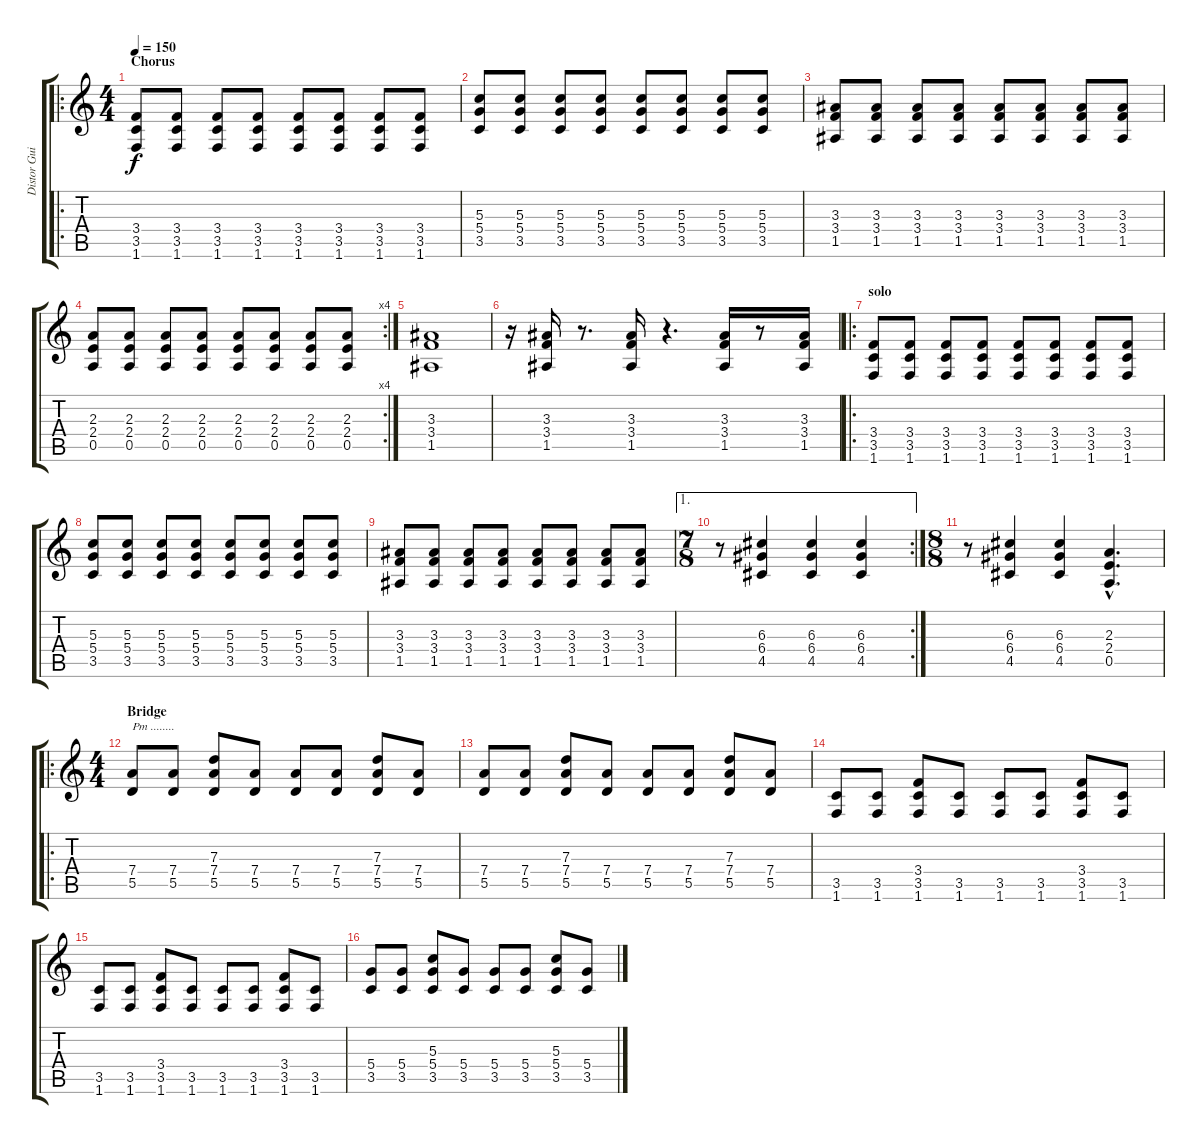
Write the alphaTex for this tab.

\track ("Distor Guitar" "Distor Gui") {instrument overdrivenguitar}
\staff {score tabs}
\tuning (E4 B3 G3 D3 A2 E2) {hide}
\ro
\ts (4 4)
\section ("" "Chorus")
\tempo 150
\clef g2
\ks c
(3.4 3.5 1.6).8{dy f instrument overdrivenguitar} (3.4 3.5 1.6).8 (3.4 3.5 1.6).8 (3.4 3.5 1.6).8 (3.4 3.5 1.6).8 (3.4 3.5 1.6).8 (3.4 3.5 1.6).8 (3.4 3.5 1.6).8 |
(5.3 5.4 3.5).8 (5.3 5.4 3.5).8 (5.3 5.4 3.5).8 (5.3 5.4 3.5).8 (5.3 5.4 3.5).8 (5.3 5.4 3.5).8 (5.3 5.4 3.5).8 (5.3 5.4 3.5).8 |
(3.3 3.4 1.5).8 (3.3 3.4 1.5).8 (3.3 3.4 1.5).8 (3.3 3.4 1.5).8 (3.3 3.4 1.5).8 (3.3 3.4 1.5).8 (3.3 3.4 1.5).8 (3.3 3.4 1.5).8 |
\rc 4
(2.3 2.4 0.5).8 (2.3 2.4 0.5).8 (2.3 2.4 0.5).8 (2.3 2.4 0.5).8 (2.3 2.4 0.5).8 (2.3 2.4 0.5).8 (2.3 2.4 0.5).8 (2.3 2.4 0.5).8 |
(3.3 3.4 1.5).1 |
r.16 (3.3 3.4 1.5).16 r.8{d} (3.3 3.4 1.5).16 r.4{d} (3.3 3.4 1.5).16 r.8 (3.3 3.4 1.5).16 |
\ro
\section ("" "solo")
(3.4 3.5 1.6).8{instrument overdrivenguitar} (3.4 3.5 1.6).8 (3.4 3.5 1.6).8 (3.4 3.5 1.6).8 (3.4 3.5 1.6).8 (3.4 3.5 1.6).8 (3.4 3.5 1.6).8 (3.4 3.5 1.6).8 |
(5.3 5.4 3.5).8 (5.3 5.4 3.5).8 (5.3 5.4 3.5).8 (5.3 5.4 3.5).8 (5.3 5.4 3.5).8 (5.3 5.4 3.5).8 (5.3 5.4 3.5).8 (5.3 5.4 3.5).8 |
(3.3 3.4 1.5).8 (3.3 3.4 1.5).8 (3.3 3.4 1.5).8 (3.3 3.4 1.5).8 (3.3 3.4 1.5).8 (3.3 3.4 1.5).8 (3.3 3.4 1.5).8 (3.3 3.4 1.5).8 |
\ae 1
\rc 2
\ts (7 8)
r.8 (6.3 6.4 4.5).4 (6.3 6.4 4.5).4 (6.3 6.4 4.5).4 |
\ts (8 8)
r.8 (6.3 6.4 4.5).4 (6.3 6.4 4.5).4 (2.3{hac} 2.4{hac} 0.5{hac}).4{d} |
\ro
\ts (4 4)
\section ("" "Bridge")
(7.4 5.5).8{txt "Pm ........" instrument electricguitarmuted} (7.4 5.5).8 (7.3 7.4 5.5).8{instrument distortionguitar} (7.4 5.5).8{instrument electricguitarmuted} (7.4 5.5).8 (7.4 5.5).8 (7.3 7.4 5.5).8{instrument overdrivenguitar} (7.4 5.5).8{instrument electricguitarmuted} |
(7.4 5.5).8{instrument electricguitarmuted} (7.4 5.5).8 (7.3 7.4 5.5).8{instrument distortionguitar} (7.4 5.5).8{instrument electricguitarmuted} (7.4 5.5).8 (7.4 5.5).8 (7.3 7.4 5.5).8{instrument overdrivenguitar} (7.4 5.5).8{instrument electricguitarmuted} |
(3.5 1.6).8{instrument electricguitarmuted} (3.5 1.6).8 (3.4 3.5 1.6).8{instrument distortionguitar} (3.5 1.6).8{instrument electricguitarmuted} (3.5 1.6).8 (3.5 1.6).8 (3.4 3.5 1.6).8{instrument overdrivenguitar} (3.5 1.6).8{instrument electricguitarmuted} |
(3.5 1.6).8{instrument electricguitarmuted} (3.5 1.6).8 (3.4 3.5 1.6).8{instrument distortionguitar} (3.5 1.6).8{instrument electricguitarmuted} (3.5 1.6).8 (3.5 1.6).8 (3.4 3.5 1.6).8{instrument overdrivenguitar} (3.5 1.6).8{instrument electricguitarmuted} |
(5.4 3.5).8{instrument electricguitarmuted} (5.4 3.5).8 (5.3 5.4 3.5).8{instrument distortionguitar} (5.4 3.5).8{instrument electricguitarmuted} (5.4 3.5).8 (5.4 3.5).8 (5.3 5.4 3.5).8{instrument overdrivenguitar} (5.4 3.5).8{instrument electricguitarmuted}
